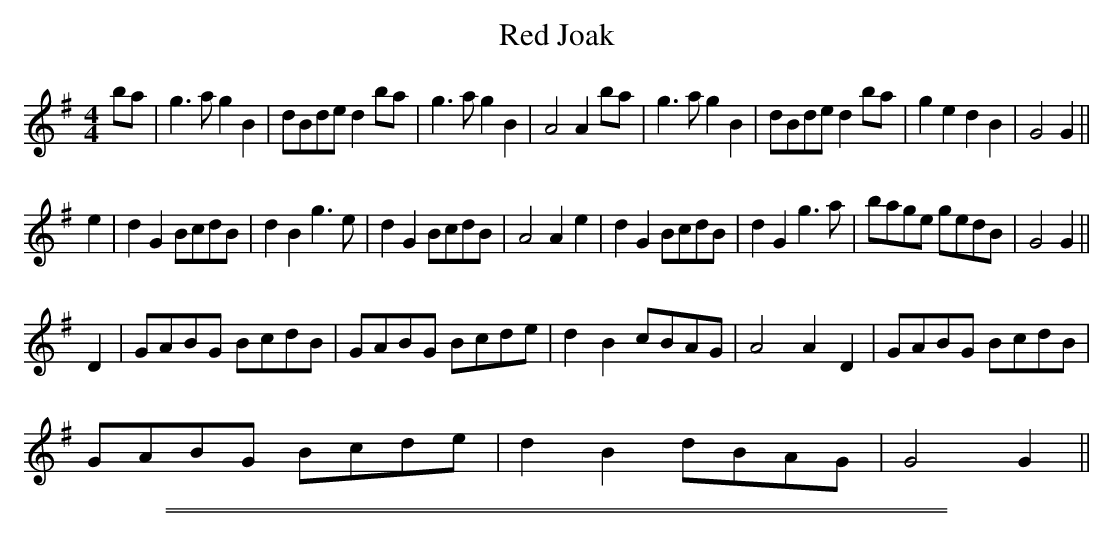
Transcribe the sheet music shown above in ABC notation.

X:1
T: Red Joak
M:4/4
L:1/4
K:G
b/a/ | g>agB | d/B/d/e/db/a/ | g>agB | A2Ab/a/ | g>agB | d/B/d/e/ db/a/ | gedB | G2G ||
e | dGB/c/d/B/ | dBg>e | dGB/c/d/B/ | A2Ae | dGB/c/d/B/ | dGg>a | b/a/g/e/ g/e/d/B/ | G2G ||
D | G/A/B/G/ B/c/d/B/ | G/A/B/G/ B/c/d/e/ | dBc/B/A/G/ | A2AD | G/A/B/G/ B/c/d/B/ |
G/A/B/G/ B/c/d/e/ | dB d/B/A/G/ | G2G ||
